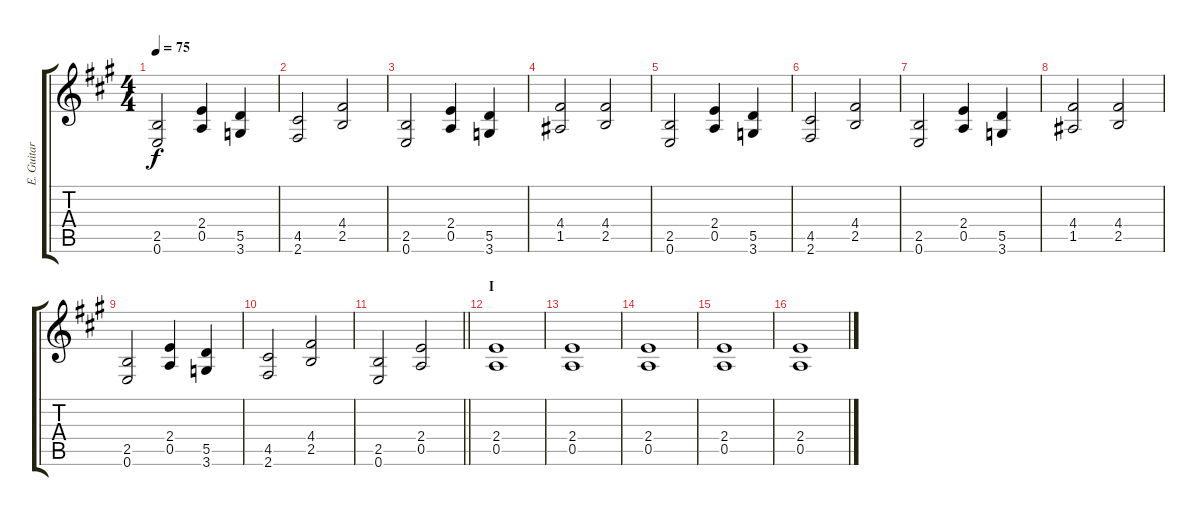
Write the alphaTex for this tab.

\track ("E. Guitar III" "E. Guitar ") {instrument overdrivenguitar}
\staff {score tabs}
\tuning (E4 B3 G3 D3 A2 E2) {hide}
\ts (4 4)
\tempo 75
\clef g2
\ks a
(2.5 0.6).2{dy f} (2.4 0.5).4 (5.5 3.6).4 |
(4.5 2.6).2 (4.4 2.5).2 |
(2.5 0.6).2 (2.4 0.5).4 (5.5 3.6).4 |
(4.4 1.5).2 (4.4 2.5).2 |
(2.5 0.6).2 (2.4 0.5).4 (5.5 3.6).4 |
(4.5 2.6).2 (4.4 2.5).2 |
(2.5 0.6).2 (2.4 0.5).4 (5.5 3.6).4 |
(4.4 1.5).2 (4.4 2.5).2 |
(2.5 0.6).2 (2.4 0.5).4 (5.5 3.6).4 |
(4.5 2.6).2 (4.4 2.5).2 |
\barLineRight lightlight
(2.5 0.6).2 (2.4 0.5).2 |
\section ("" "I")
(2.4 0.5).1 |
(2.4 0.5).1 |
(2.4 0.5).1 |
(2.4 0.5).1 |
(2.4 0.5).1
